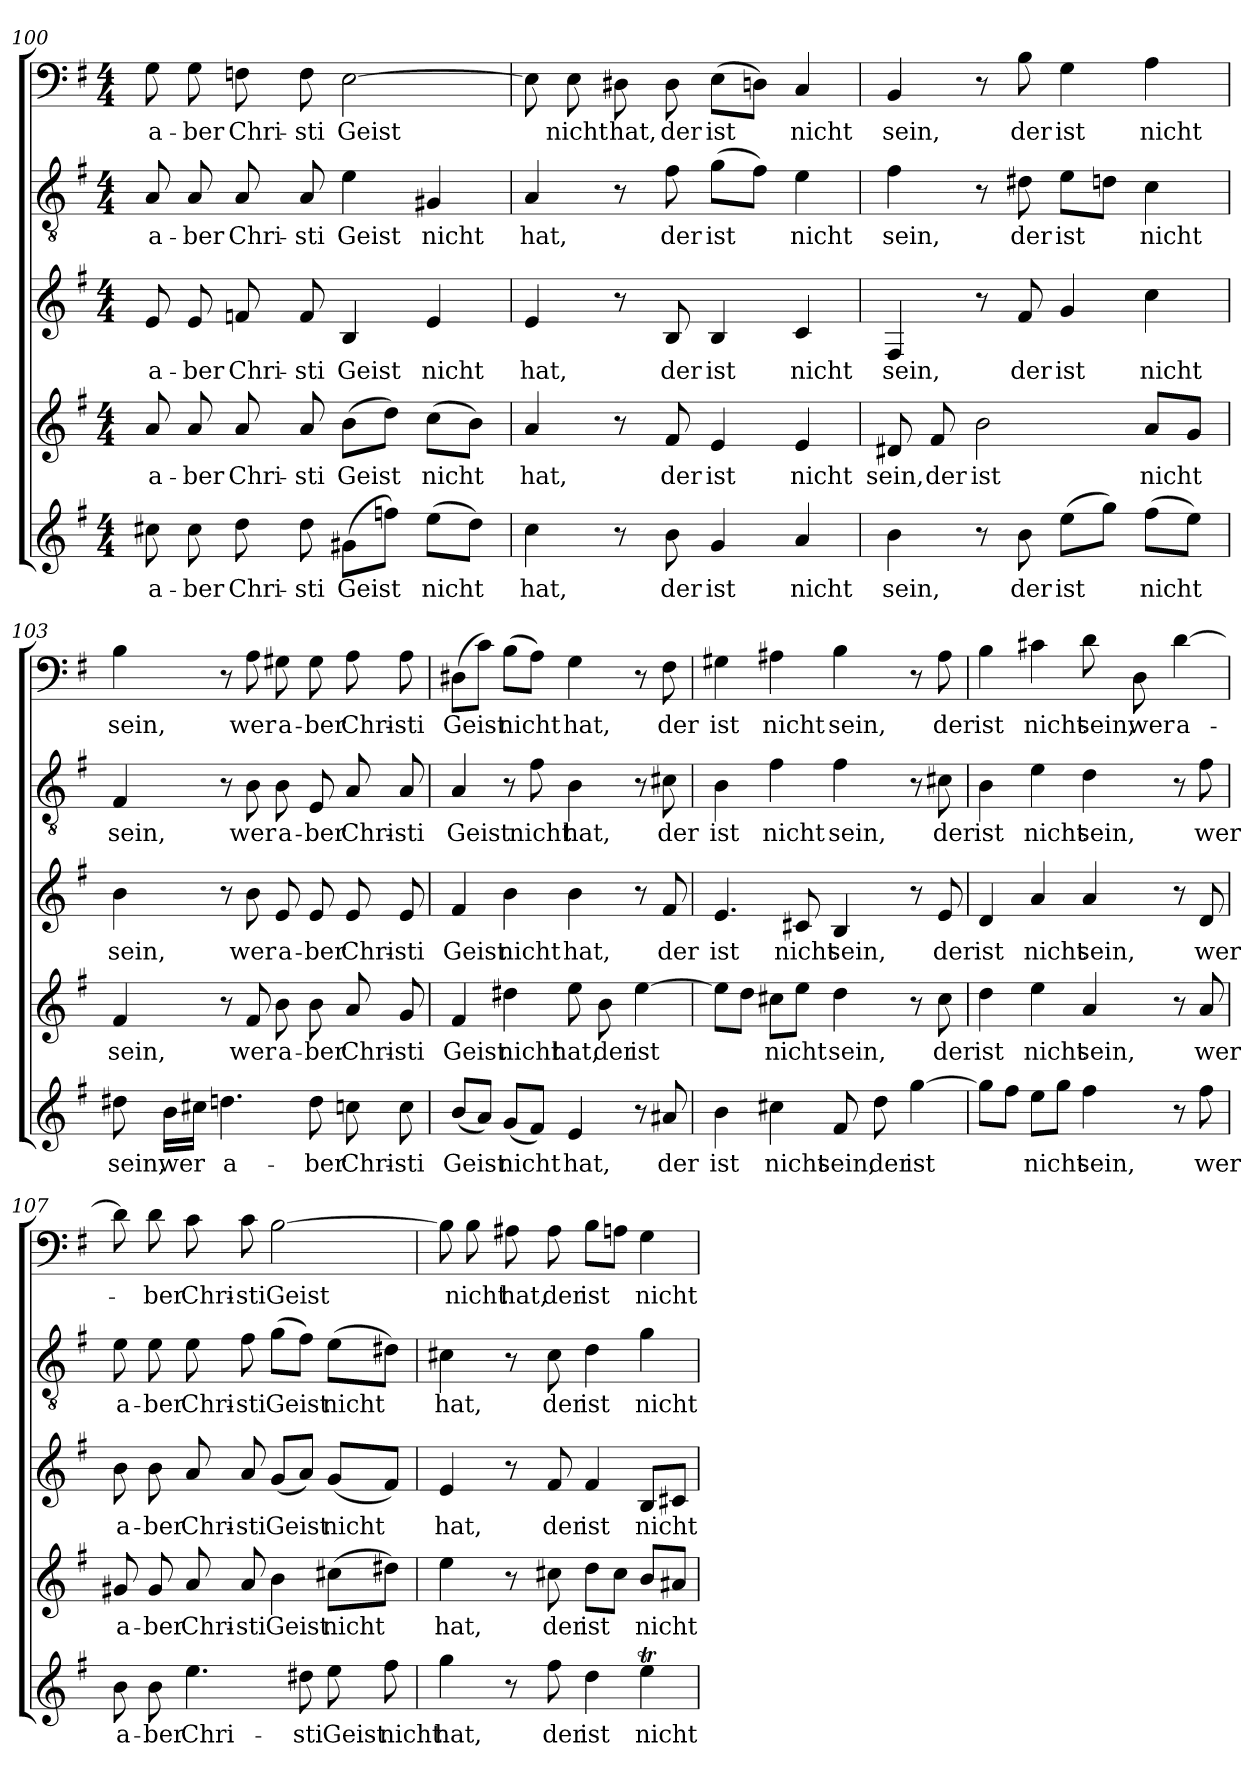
**kern	**text	**kern	**text	**kern	**text	**kern	**text	**kern	**text
*part5	*part5	*part4	*part4	*part3	*part3	*part2	*part2	*part1	*part1
*staff5	*staff5	*staff4	*staff4	*staff3	*staff3	*staff2	*staff2	*staff1	*staff1
*clefG2	*	*clefG2	*	*clefG2	*	*clefGv2	*	*clefF4	*
*k[f#]	*	*k[f#]	*	*k[f#]	*	*k[f#]	*	*k[f#]	*
*e:	*	*e:	*	*e:	*	*e:	*	*e:	*
*M4/4	*	*M4/4	*	*M4/4	*	*M4/4	*	*M4/4	*
=100	=100	=100	=100	=100	=100	=100	=100	=100	=100
8cc#X\	a-	8a/	a-	8e/	a-	8A/	a-	8G\	a-
8cc#\	-ber	8a/	-ber	8e/	-ber	8A/	-ber	8G\	-ber
8dd\	Chri-	8a/	Chri-	8fn/	Chri-	8A/	Chri-	8Fn\	Chri-
8dd\	-sti	8a/	-sti	8f/	-sti	8A/	-sti	8F\	-sti
(8g#X\L	Geist	(8b\L	Geist	4B/	Geist	4e\	Geist	[2E\	Geist
8ffn\J)	.	8dd\J)	.	.	.	.	.	.	.
(8ee\L	nicht	(8cc\L	nicht	4e/	nicht	4G#X/	nicht	.	.
8dd\J)	.	8b\J)	.	.	.	.	.	.	.
=101	=101	=101	=101	=101	=101	=101	=101	=101	=101
4cc\	hat,	4a/	hat,	4e/	hat,	4A/	hat,	8E\]	.
.	.	.	.	.	.	.	.	8E\	nicht
8r	.	8r	.	8r	.	8r	.	8D#X\	hat,
8b\	der	8f#/	der	8B/	der	8f#\	der	8D#\	der
4g/	ist	4e/	ist	4B/	ist	(8g\L	ist	(8E\L	ist
.	.	.	.	.	.	8f#\J)	.	8Dn\J)	.
4a/	nicht	4e/	nicht	4c/	nicht	4e\	nicht	4C/	nicht
=102	=102	=102	=102	=102	=102	=102	=102	=102	=102
4b\	sein,	8d#X/	sein,	4F#/	sein,	4f#\	sein,	4BB/	sein,
.	.	8f#/	der	.	.	.	.	.	.
8r	.	2b\	ist	8r	.	8r	.	8r	.
8b\	der	.	.	8f#/	der	8d#X\	der	8B\	der
(8ee\L	ist	.	.	4g/	ist	8e\L	ist	4G\	ist
8gg\J)	.	.	.	.	.	8dn\J	.	.	.
(8ff#\L	nicht	8a/L	nicht	4cc\	nicht	4c\	nicht	4A\	nicht
8ee\J)	.	8g/J	.	.	.	.	.	.	.
=103	=103	=103	=103	=103	=103	=103	=103	=103	=103
8dd#X\	sein,	4f#/	sein,	4b\	sein,	4F#/	sein,	4B\	sein,
16b\LL	wer	.	.	.	.	.	.	.	.
16cc#X\JJ	.	.	.	.	.	.	.	.	.
4.ddn\	a-	8r	.	8r	.	8r	.	8r	.
.	.	8f#/	wer	8b\	wer	8B\	wer	8A\	wer
.	.	8b\	a-	8e/	a-	8B\	a-	8G#X\	a-
8dd\	-ber	8b\	-ber	8e/	-ber	8E/	-ber	8G#\	-ber
8ccn\	Chri-	8a/	Chri-	8e/	Chri-	8A/	Chri-	8A\	Chri-
8cc\	-sti	8g/	-sti	8e/	-sti	8A/	-sti	8A\	-sti
=104	=104	=104	=104	=104	=104	=104	=104	=104	=104
(8b/L	Geist	4f#/	Geist	4f#/	Geist	4A/	Geist	(8D#X\L	Geist
8a/J)	.	.	.	.	.	.	.	8c\J)	.
(8g/L	nicht	4dd#X\	nicht	4b\	nicht	8r	.	(8B\L	nicht
8f#/J)	.	.	.	.	.	8f#\	nicht	8A\J)	.
4e/	hat,	8ee\	hat,	4b\	hat,	4B\	hat,	4G\	hat,
.	.	8b\	der	.	.	.	.	.	.
8r	.	[4ee\	ist	8r	.	8r	.	8r	.
8a#X/	der	.	.	8f#/	der	8c#X\	der	8F#\	der
=105	=105	=105	=105	=105	=105	=105	=105	=105	=105
4b\	ist	8ee\L]	.	4.e/	ist	4B\	ist	4G#X\	ist
.	.	8dd\J	.	.	.	.	.	.	.
4cc#X\	nicht	8cc#X\L	nicht	.	.	4f#\	nicht	4A#X\	nicht
.	.	8ee\J	.	8c#X/	nicht	.	.	.	.
8f#/	sein,	4dd\	sein,	4B/	sein,	4f#\	sein,	4B\	sein,
8dd\	der	.	.	.	.	.	.	.	.
[4gg\	ist	8r	.	8r	.	8r	.	8r	.
.	.	8cc#\	der	8e/	der	8c#X\	der	8A#\	der
=106	=106	=106	=106	=106	=106	=106	=106	=106	=106
8gg\L]	.	4dd\	ist	4d/	ist	4B\	ist	4B\	ist
8ff#\J	.	.	.	.	.	.	.	.	.
8ee\L	nicht	4ee\	nicht	4a/	nicht	4e\	nicht	4c#X\	nicht
8gg\J	.	.	.	.	.	.	.	.	.
4ff#\	sein,	4a/	sein,	4a/	sein,	4d\	sein,	8d\	sein,
.	.	.	.	.	.	.	.	8D\	wer
8r	.	8r	.	8r	.	8r	.	[4d\	a-
8ff#\	wer	8a/	wer	8d/	wer	8f#\	wer	.	.
=107	=107	=107	=107	=107	=107	=107	=107	=107	=107
8b\	a-	8g#X/	a-	8b\	a-	8e\	a-	8d\]	.
8b\	-ber	8g#/	-ber	8b\	-ber	8e\	-ber	8d\	-ber
4.ee\	Chri-	8a/	Chri-	8a/	Chri-	8e\	Chri-	8c\	Chri-
.	.	8a/	-sti	8a/	-sti	8f#\	-sti	8c\	-sti
.	.	4b\	Geist	(8g/L	Geist	(8g\L	Geist	[2B\	Geist
8dd#X\	-sti	.	.	8a/J)	.	8f#\J)	.	.	.
8ee\	Geist	(8cc#X\L	nicht	(8g/L	nicht	(8e\L	nicht	.	.
8ff#\	nicht	8dd#X\J)	.	8f#/J)	.	8d#X\J)	.	.	.
=108	=108	=108	=108	=108	=108	=108	=108	=108	=108
4gg\	hat,	4ee\	hat,	4e/	hat,	4c#X\	hat,	8B\]	.
.	.	.	.	.	.	.	.	8B\	nicht
8r	.	8r	.	8r	.	8r	.	8A#X\	hat,
8ff#\	der	8cc#X\	der	8f#/	der	8c#\	der	8A#\	der
4dd\	ist	8dd\L	ist	4f#/	ist	4d\	ist	8B\L	ist
.	.	8cc#\J	.	.	.	.	.	8An\J	.
4eeT\	nicht	8b/L	nicht	8B/L	nicht	4g\	nicht	4G\	nicht
.	.	8a#X/J	.	8c#X/J	.	.	.	.	.
=	=	=	=	=	=	=	=	=	=
*-	*-	*-	*-	*-	*-	*-	*-	*-	*-
